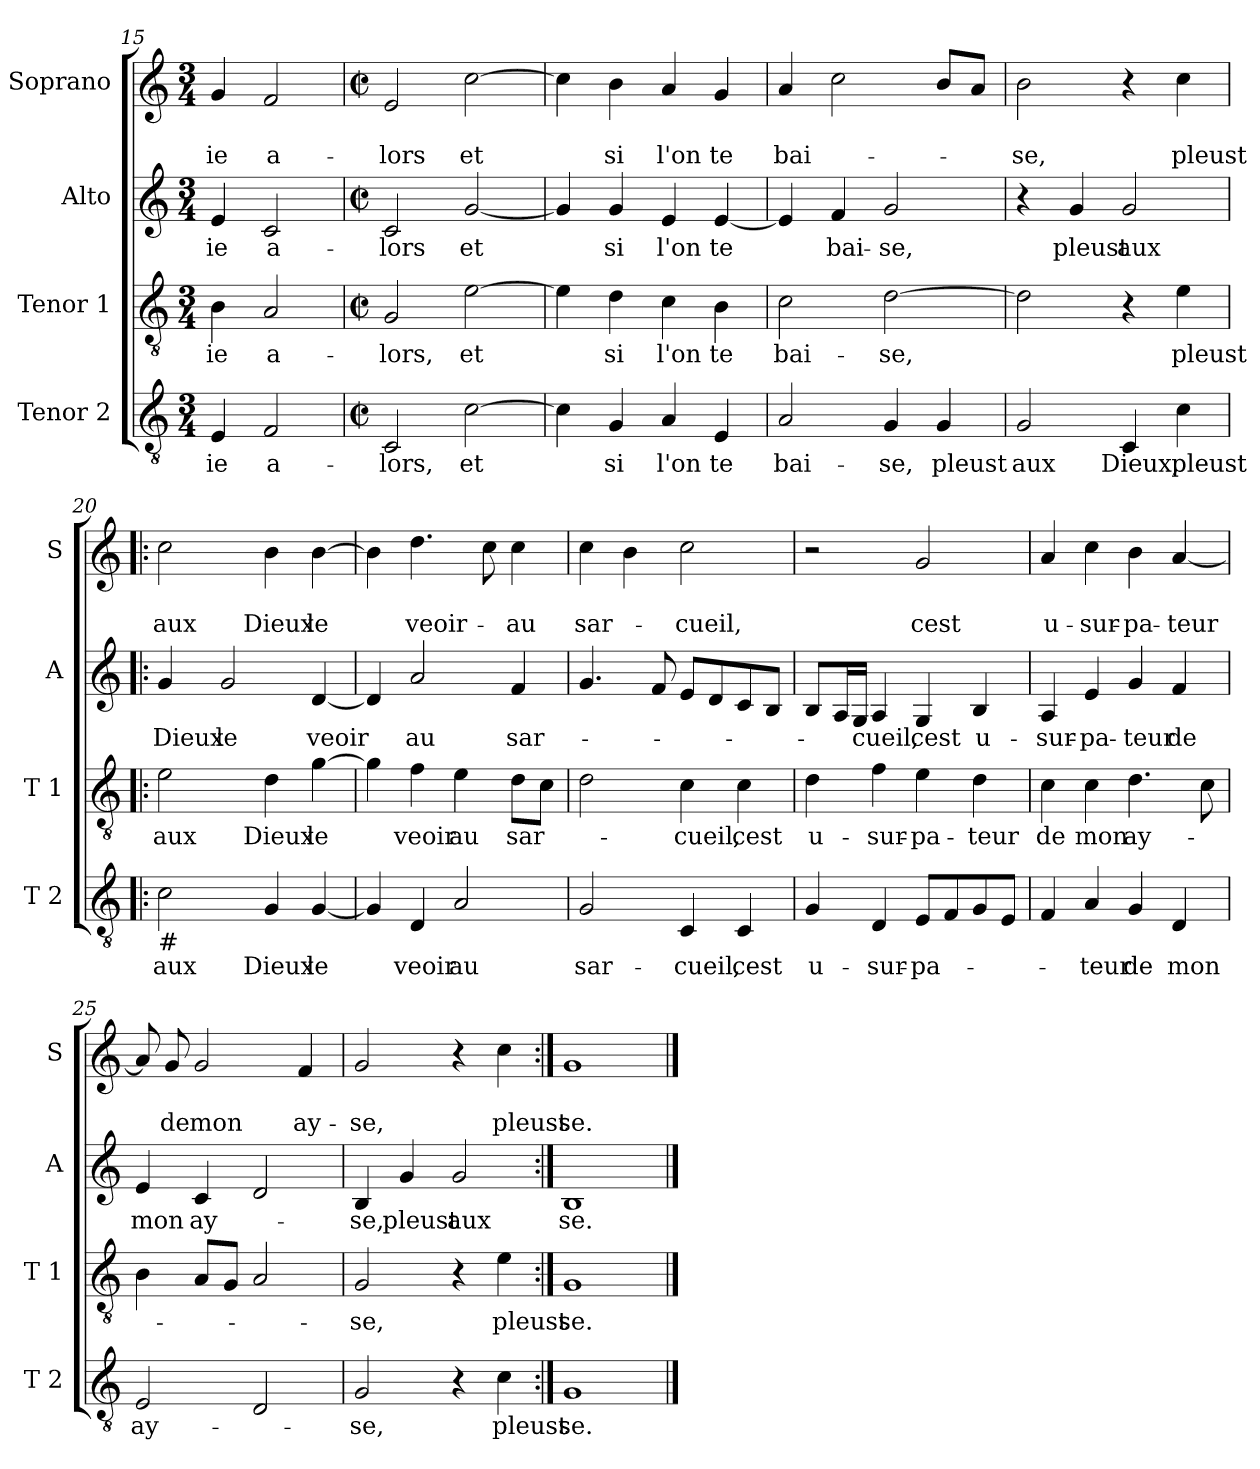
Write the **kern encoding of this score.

**kern	**text	**kern	**text	**kern	**text	**kern	**text	**text
*part4	*part4	*part3	*part3	*part2	*part2	*part1	*part1	*part1
*staff4	*staff4	*staff3	*staff3	*staff2	*staff2	*staff1	*staff1	*staff1
*I"Tenor 2	*	*I"Tenor 1	*	*I"Alto	*	*I"Soprano	*	*
*I'T 2	*	*I'T 1	*	*I'A	*	*I'S	*	*
*clefGv2	*	*clefGv2	*	*clefG2	*	*clefG2	*	*
*k[]	*	*k[]	*	*k[]	*	*k[]	*	*
*C:	*	*C:	*	*C:	*	*C:	*	*
*M3/4	*	*M3/4	*	*M3/4	*	*M3/4	*	*
=15	=15	=15	=15	=15	=15	=15	=15	=15
!	!LO:LY:b	!	!LO:LY:b	!	!LO:LY:b	!	!	!LO:LY:b
4E/	ie	4B\	ie	4e/	-ie	4g/	.	ie
!	!LO:LY:b	!	!LO:LY:b	!	!LO:LY:b	!	!	!LO:LY:b
2F/	a-	2A/	a-	2c/	a-	2f/	.	a-
!!LO:LB:g=z
=16	=16	=16	=16	=16	=16	=16	=16	=16
*M2/2	*	*M2/2	*	*M2/2	*	*M2/2	*	*
*met(c|)	*	*met(c|)	*	*met(c|)	*	*met(c|)	*	*
!	!LO:LY:b	!	!LO:LY:b	!	!LO:LY:b	!	!	!LO:LY:b
2C/	-lors,	2G/	-lors,	2c/	-lors	2e/	.	-lors
!	!LO:LY:b	!	!LO:LY:b	!	!LO:LY:b	!	!	!LO:LY:b
[2c\	et	[2e\	et	[2g/	et	[2cc\	.	et
=17	=17	=17	=17	=17	=17	=17	=17	=17
4c\]	.	4e\]	.	4g/]	.	4cc\]	.	.
!	!LO:LY:b	!	!LO:LY:b	!	!LO:LY:b	!	!	!LO:LY:b
4G/	si	4d\	si	4g/	si	4b\	.	si
!	!LO:LY:b	!	!LO:LY:b	!	!LO:LY:b	!	!	!LO:LY:b
4A/	l'on	4c\	l'on	4e/	l'on	4a/	.	l'on
!	!LO:LY:b	!	!LO:LY:b	!	!LO:LY:b	!	!	!LO:LY:b
4E/	te	4B\	te	[4e/	te	4g/	.	te
=18	=18	=18	=18	=18	=18	=18	=18	=18
!	!LO:LY:b	!	!LO:LY:b	!	!	!	!	!LO:LY:b
2A/	bai-	2c\	bai-	4e/]	.	4a/	.	bai-
!	!	!	!	!	!LO:LY:b	!	!	!
.	.	.	.	4f/	bai-	2cc\	.	.
!	!LO:LY:b	!	!LO:LY:b	!	!LO:LY:b	!	!	!
4G/	-se,	[2d\	-se,	2g/	-se,	.	.	.
!	!LO:LY:b	!	!	!	!	!	!	!
4G/	pleust	.	.	.	.	8b/L	.	.
.	.	.	.	.	.	8a/J	.	.
=19	=19	=19	=19	=19	=19	=19	=19	=19
!	!LO:LY:b	!	!	!	!	!	!	!LO:LY:b
2G/	aux	2d\]	.	4r	.	2b\	.	-se,
!	!	!	!	!	!LO:LY:b	!	!	!
.	.	.	.	4g/	pleust	.	.	.
!	!LO:LY:b	!	!	!	!LO:LY:b	!	!	!
4C/	Dieux,	4r	.	2g/	aux	4r	.	.
!	!LO:LY:b	!	!LO:LY:b	!	!	!	!	!LO:LY:b
4c\	pleust	4e\	pleust	.	.	4cc\	.	pleust
=20!|:	=20!|:	=20!|:	=20!|:	=20!|:	=20!|:	=20!|:	=20!|:	=20!|:
!LO:TX:b:t=#	!	!	!	!	!	!	!	!
!	!LO:LY:b	!	!LO:LY:b	!	!LO:LY:b	!	!	!LO:LY:b
2c\	aux	2e\	aux	4g/	Dieux	2cc\	.	aux
!	!	!	!	!	!LO:LY:b	!	!	!
.	.	.	.	2g/	le	.	.	.
!	!LO:LY:b	!	!LO:LY:b	!	!	!	!	!LO:LY:b
4G/	Dieux	4d\	Dieux	.	.	4b\	.	Dieux
!	!LO:LY:b	!	!LO:LY:b	!	!LO:LY:b	!	!	!LO:LY:b
[4G/	le	[4g\	le	[4d/	veoir	[4b\	.	le
=21	=21	=21	=21	=21	=21	=21	=21	=21
4G/]	.	4g\]	.	4d/]	.	4b\]	.	.
!	!LO:LY:b	!	!LO:LY:b	!	!LO:LY:b	!	!	!LO:LY:b
4D/	veoir	4f\	veoir	2a/	au	4.dd\	.	veoir-
!	!LO:LY:b	!	!LO:LY:b	!	!	!	!	!
2A/	au	4e\	au	.	.	.	.	.
.	.	.	.	.	.	8cc\	.	.
!	!	!	!LO:LY:b	!	!LO:LY:b	!	!	!LO:LY:b
.	.	8d\L	sar-	4f/	sar-	4cc\	.	-au
.	.	8c\J	.	.	.	.	.	.
!!LO:LB:g=z
=22	=22	=22	=22	=22	=22	=22	=22	=22
!	!LO:LY:b	!	!	!	!	!	!	!LO:LY:b
2G/	sar-	2d\	.	4.g/	.	4cc\	.	sar-
.	.	.	.	.	.	4b\	.	.
.	.	.	.	8f/	.	.	.	.
!	!LO:LY:b	!	!LO:LY:b	!	!	!	!	!LO:LY:b
4C/	-cueil,	4c\	-cueil,	8e/L	.	2cc\	.	-cueil,
.	.	.	.	8d/	.	.	.	.
!	!LO:LY:b	!	!LO:LY:b	!	!	!	!	!
4C/	cest	4c\	cest	8c/	.	.	.	.
.	.	.	.	8B/J	.	.	.	.
=23	=23	=23	=23	=23	=23	=23	=23	=23
!	!LO:LY:b	!	!LO:LY:b	!	!	!	!	!
4G/	u-	4d\	u-	8B/L	.	2r	.	.
.	.	.	.	16A/L	.	.	.	.
.	.	.	.	16G/JJ	.	.	.	.
!	!LO:LY:b	!	!LO:LY:b	!	!LO:LY:b	!	!	!
4D/	-sur-	4f\	-sur-	4A/	-cueil,	.	.	.
!	!LO:LY:b	!	!LO:LY:b	!	!LO:LY:b	!	!	!LO:LY:b
8E/L	-pa-	4e\	-pa-	4G/	cest	2g/	.	cest
8F/	.	.	.	.	.	.	.	.
!	!	!	!LO:LY:b	!	!LO:LY:b	!	!	!
8G/	.	4d\	-teur	4B/	u-	.	.	.
8E/J	.	.	.	.	.	.	.	.
=24	=24	=24	=24	=24	=24	=24	=24	=24
!	!	!	!LO:LY:b	!	!LO:LY:b	!	!	!LO:LY:b
4F/	.	4c\	de	4A/	-sur-	4a/	.	u-
!	!LO:LY:b	!	!LO:LY:b	!	!LO:LY:b	!	!	!LO:LY:b
4A/	-teur	4c\	mon	4e/	-pa-	4cc\	.	-sur-
!	!LO:LY:b	!	!LO:LY:b	!	!LO:LY:b	!	!	!LO:LY:b
4G/	de	4.d\	ay-	4g/	-teur	4b\	.	-pa-
!	!LO:LY:b	!	!	!	!LO:LY:b	!	!	!LO:LY:b
4D/	mon	.	.	4f/	de	[4a/	.	-teur
.	.	8c\	.	.	.	.	.	.
=25	=25	=25	=25	=25	=25	=25	=25	=25
!	!LO:LY:b	!	!	!	!LO:LY:b	!	!	!
2E/	ay-	4B\	.	4e/	mon	8a/]	.	.
!	!	!	!	!	!	!	!	!LO:LY:b
.	.	.	.	.	.	8g/	.	de
!	!	!	!	!	!LO:LY:b	!	!	!LO:LY:b
.	.	8A/L	.	4c/	ay-	2g/	.	mon
.	.	8G/J	.	.	.	.	.	.
2D/	.	2A/	.	2d/	.	.	.	.
!	!	!	!	!	!	!	!	!LO:LY:b
.	.	.	.	.	.	4f/	.	ay-
=26	=26	=26	=26	=26	=26	=26	=26	=26
!	!LO:LY:b	!	!LO:LY:b	!	!LO:LY:b	!	!	!LO:LY:b
2G/	-se,	2G/	-se,	4B/	-se,	2g/	.	-se,
!	!	!	!	!	!LO:LY:b	!	!	!
.	.	.	.	4g/	pleust	.	.	.
!	!	!	!	!	!LO:LY:b	!	!	!
4r	.	4r	.	2g/	aux	4r	.	.
!	!LO:LY:b	!	!LO:LY:b	!	!	!	!	!LO:LY:b
4c\	pleust	4e\	pleust	.	.	4cc\	.	pleust
=27:|!	=27:|!	=27:|!	=27:|!	=27:|!	=27:|!	=27:|!	=27:|!	=27:|!
!	!LO:LY:b	!	!LO:LY:b	!	!LO:LY:b	!	!	!LO:LY:b
1G	se.	1G	se.	1B	se.	1g	.	se.
==	==	==	==	==	==	==	==	==
*-	*-	*-	*-	*-	*-	*-	*-	*-
